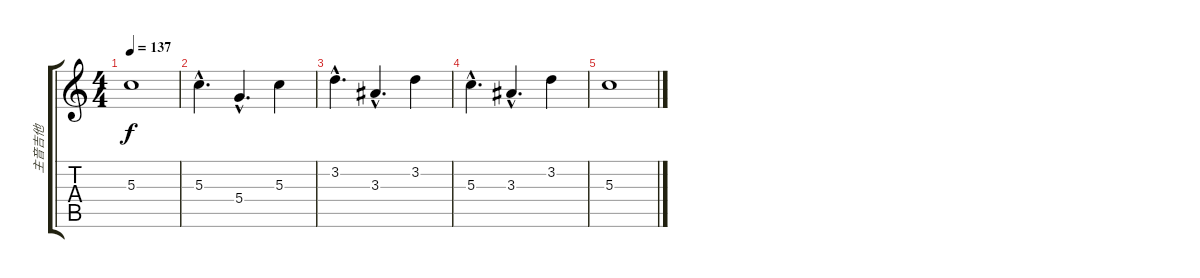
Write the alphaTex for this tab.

\track ("主音吉他" "主音吉他") {instrument acousticguitarsteel}
\staff {score tabs}
\tuning (E4 B3 G3 D3 A2 E2) {hide}
\ts (4 4)
\tempo 137
\clef g2
\ks c
5.3.1{dy f} |
5.3{hac}.4{d} 5.4{hac}.4{d} 5.3.4 |
3.2{hac}.4{d} 3.3{hac}.4{d} 3.2.4 |
5.3{hac}.4{d} 3.3{hac}.4{d} 3.2.4 |
5.3.1
